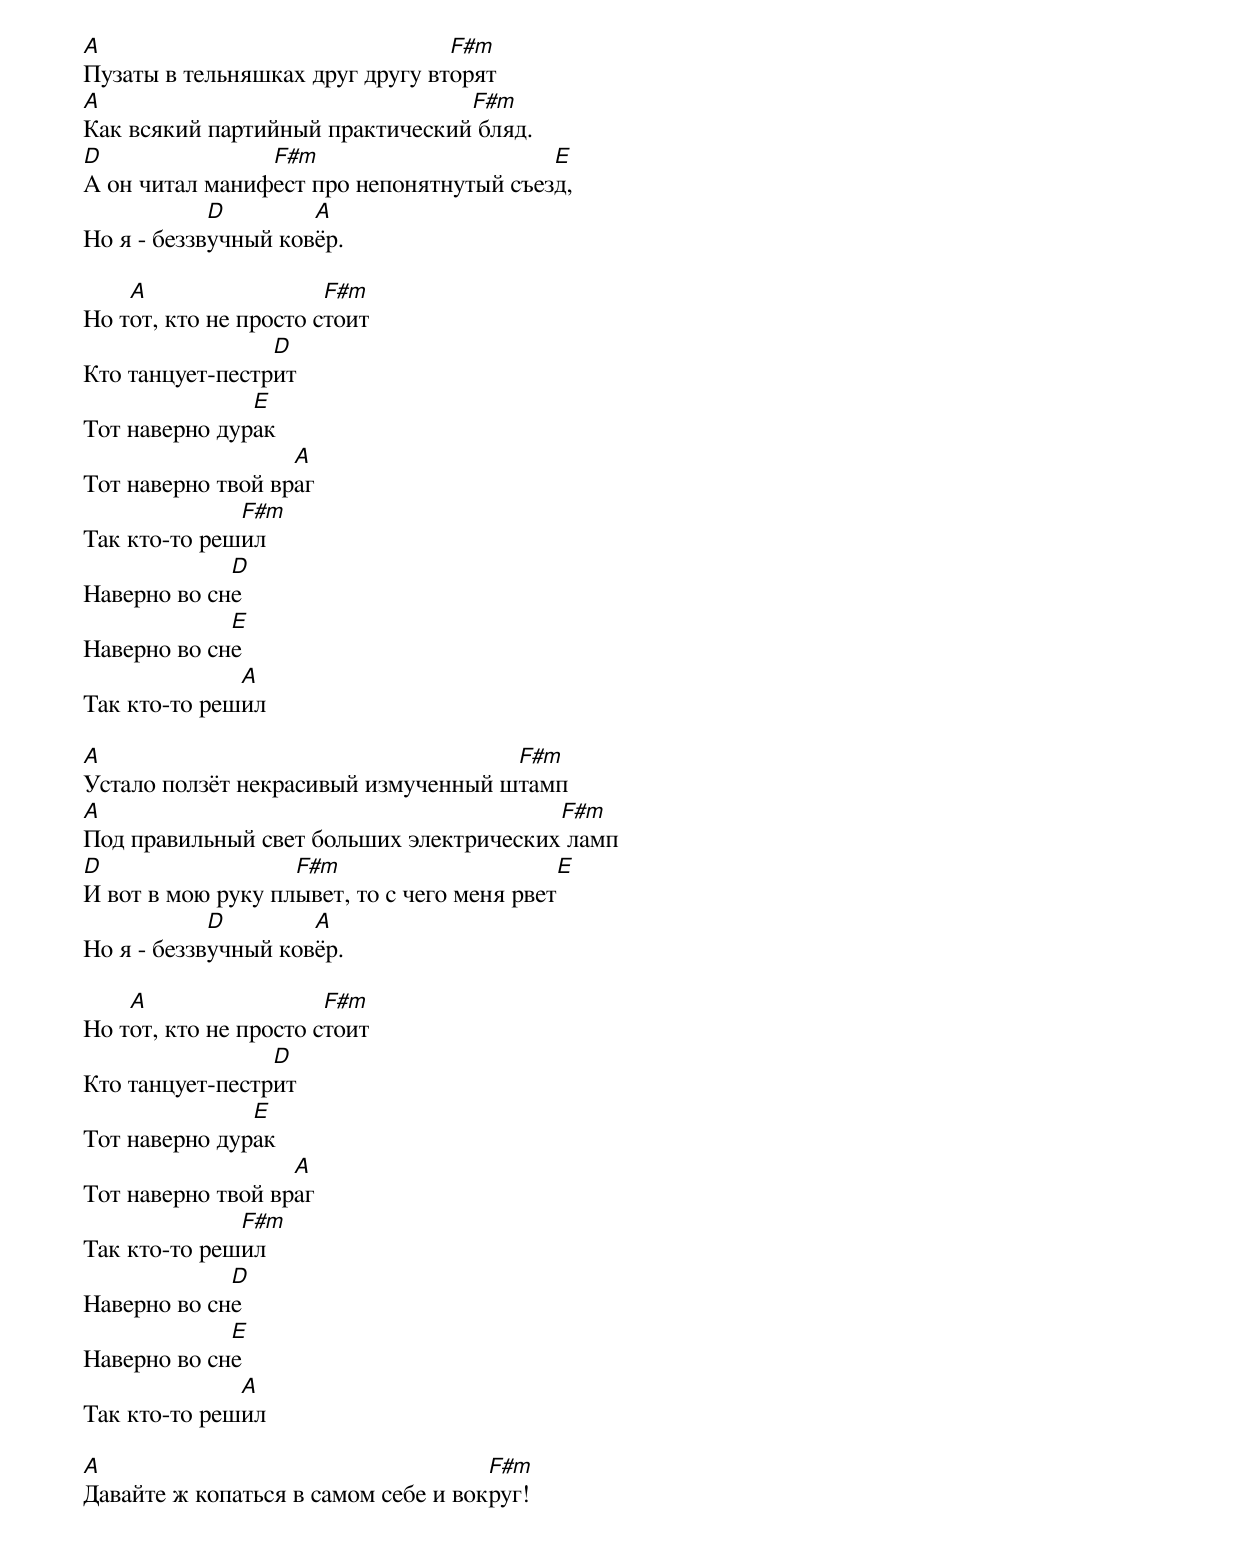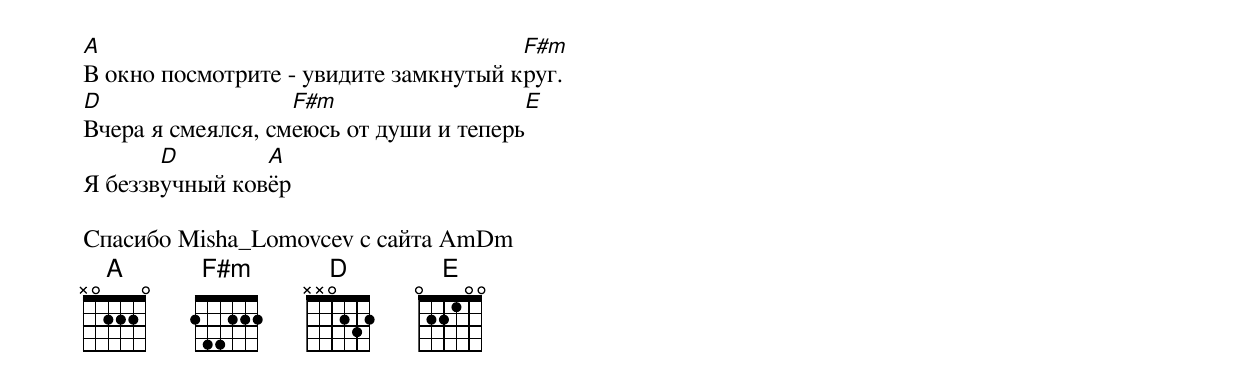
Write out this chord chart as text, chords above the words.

A                                F#m
Пузаты в тельняшках друг другу вторят
A                                F#m
Как всякий партийный практический бляд.
D               F#m                      E
А он читал манифест про непонятнутый съезд,
            D        A
Но я - беззвучный ковёр.

    A                  F#m
Но тот, кто не просто стоит
                 D
Кто танцует-пестрит
               E
Тот наверно дурак
                   A
Тот наверно твой враг
              F#m
Так кто-то решил
             D
Наверно во сне
             E
Наверно во сне
              A
Так кто-то решил

A                                    F#m
Устало ползёт некрасивый измученный штамп
A                                        F#m
Под правильный свет больших электрических ламп
D                  F#m                      E
И вот в мою руку плывет, то с чего меня рвет
            D        A
Но я - беззвучный ковёр.

    A                  F#m
Но тот, кто не просто стоит
                 D
Кто танцует-пестрит
               E
Тот наверно дурак
                   A
Тот наверно твой враг
              F#m
Так кто-то решил
             D
Наверно во сне
             E
Наверно во сне
              A
Так кто-то решил

A                                    F#m
Давайте ж копаться в самом себе и вокруг!
A                                      F#m
В окно посмотрите - увидите замкнутый круг.
D                  F#m                  E
Вчера я смеялся, смеюсь от души и теперь
       D        A
Я беззвучный ковёр

Спасибо Misha_Lomovcev с сайта AmDm
